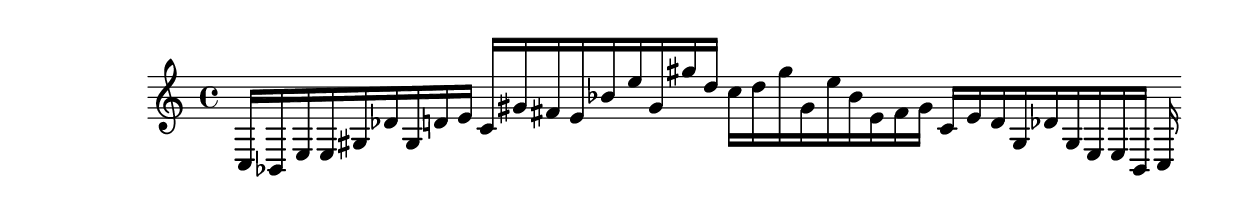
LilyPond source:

% z vector: tensor([[-3.5558,  1.9992,  1.4181,  1.0730, -0.8628, -0.6053,  0.2507,  0.7210,-2.3283, -0.4956, -1.0235, -2.8195,  2.4514, -0.0634, -1.9969,  2.3686]])
    \new PianoStaff <<
    \cadenzaOn
    \new Staff = "right" {
    \clef treble
        c16 [ bes, e e gis des' gis d' e' ]
    c' [ gis' fis' e' bes' e'' gis' gis'' d'' ]
    c'' [ d'' gis'' gis' e'' bes' e' fis' gis' ]
    c' [ e' d' gis des' gis e e bes, ]
    c
    }
    >>
    